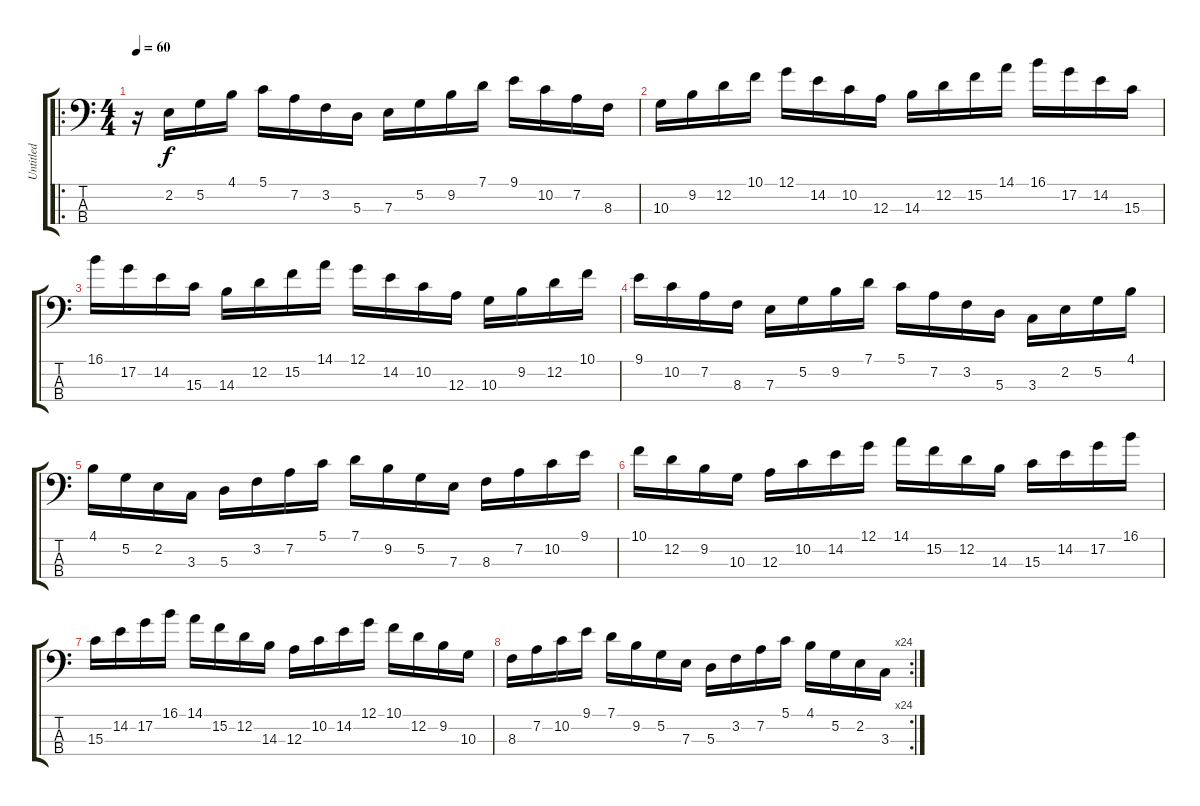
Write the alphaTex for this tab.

\track ("Untitled" "Untitled") {instrument electricbassfinger}
\staff {score tabs}
\tuning (G2 D2 A1 E1) {hide}
\ro
\ts (4 4)
\tempo 60
\clef f4
\ks c
r.16{dy f instrument electricbassfinger} 2.2.16 5.2.16 4.1.16 5.1.16 7.2.16 3.2.16 5.3.16 7.3.16 5.2.16 9.2.16 7.1.16 9.1.16 10.2.16 7.2.16 8.3.16 |
10.3.16 9.2.16 12.2.16 10.1.16 12.1.16 14.2.16 10.2.16 12.3.16 14.3.16 12.2.16 15.2.16 14.1.16 16.1.16 17.2.16 14.2.16 15.3.16 |
16.1.16 17.2.16 14.2.16 15.3.16 14.3.16 12.2.16 15.2.16 14.1.16 12.1.16 14.2.16 10.2.16 12.3.16 10.3.16 9.2.16 12.2.16 10.1.16 |
9.1.16 10.2.16 7.2.16 8.3.16 7.3.16 5.2.16 9.2.16 7.1.16 5.1.16 7.2.16 3.2.16 5.3.16 3.3.16 2.2.16 5.2.16 4.1.16 |
4.1.16 5.2.16 2.2.16 3.3.16 5.3.16 3.2.16 7.2.16 5.1.16 7.1.16 9.2.16 5.2.16 7.3.16 8.3.16 7.2.16 10.2.16 9.1.16 |
10.1.16 12.2.16 9.2.16 10.3.16 12.3.16 10.2.16 14.2.16 12.1.16 14.1.16 15.2.16 12.2.16 14.3.16 15.3.16 14.2.16 17.2.16 16.1.16 |
15.3.16 14.2.16 17.2.16 16.1.16 14.1.16 15.2.16 12.2.16 14.3.16 12.3.16 10.2.16 14.2.16 12.1.16 10.1.16 12.2.16 9.2.16 10.3.16 |
\rc 24
8.3.16 7.2.16 10.2.16 9.1.16 7.1.16 9.2.16 5.2.16 7.3.16 5.3.16 3.2.16 7.2.16 5.1.16 4.1.16 5.2.16 2.2.16 3.3.16
